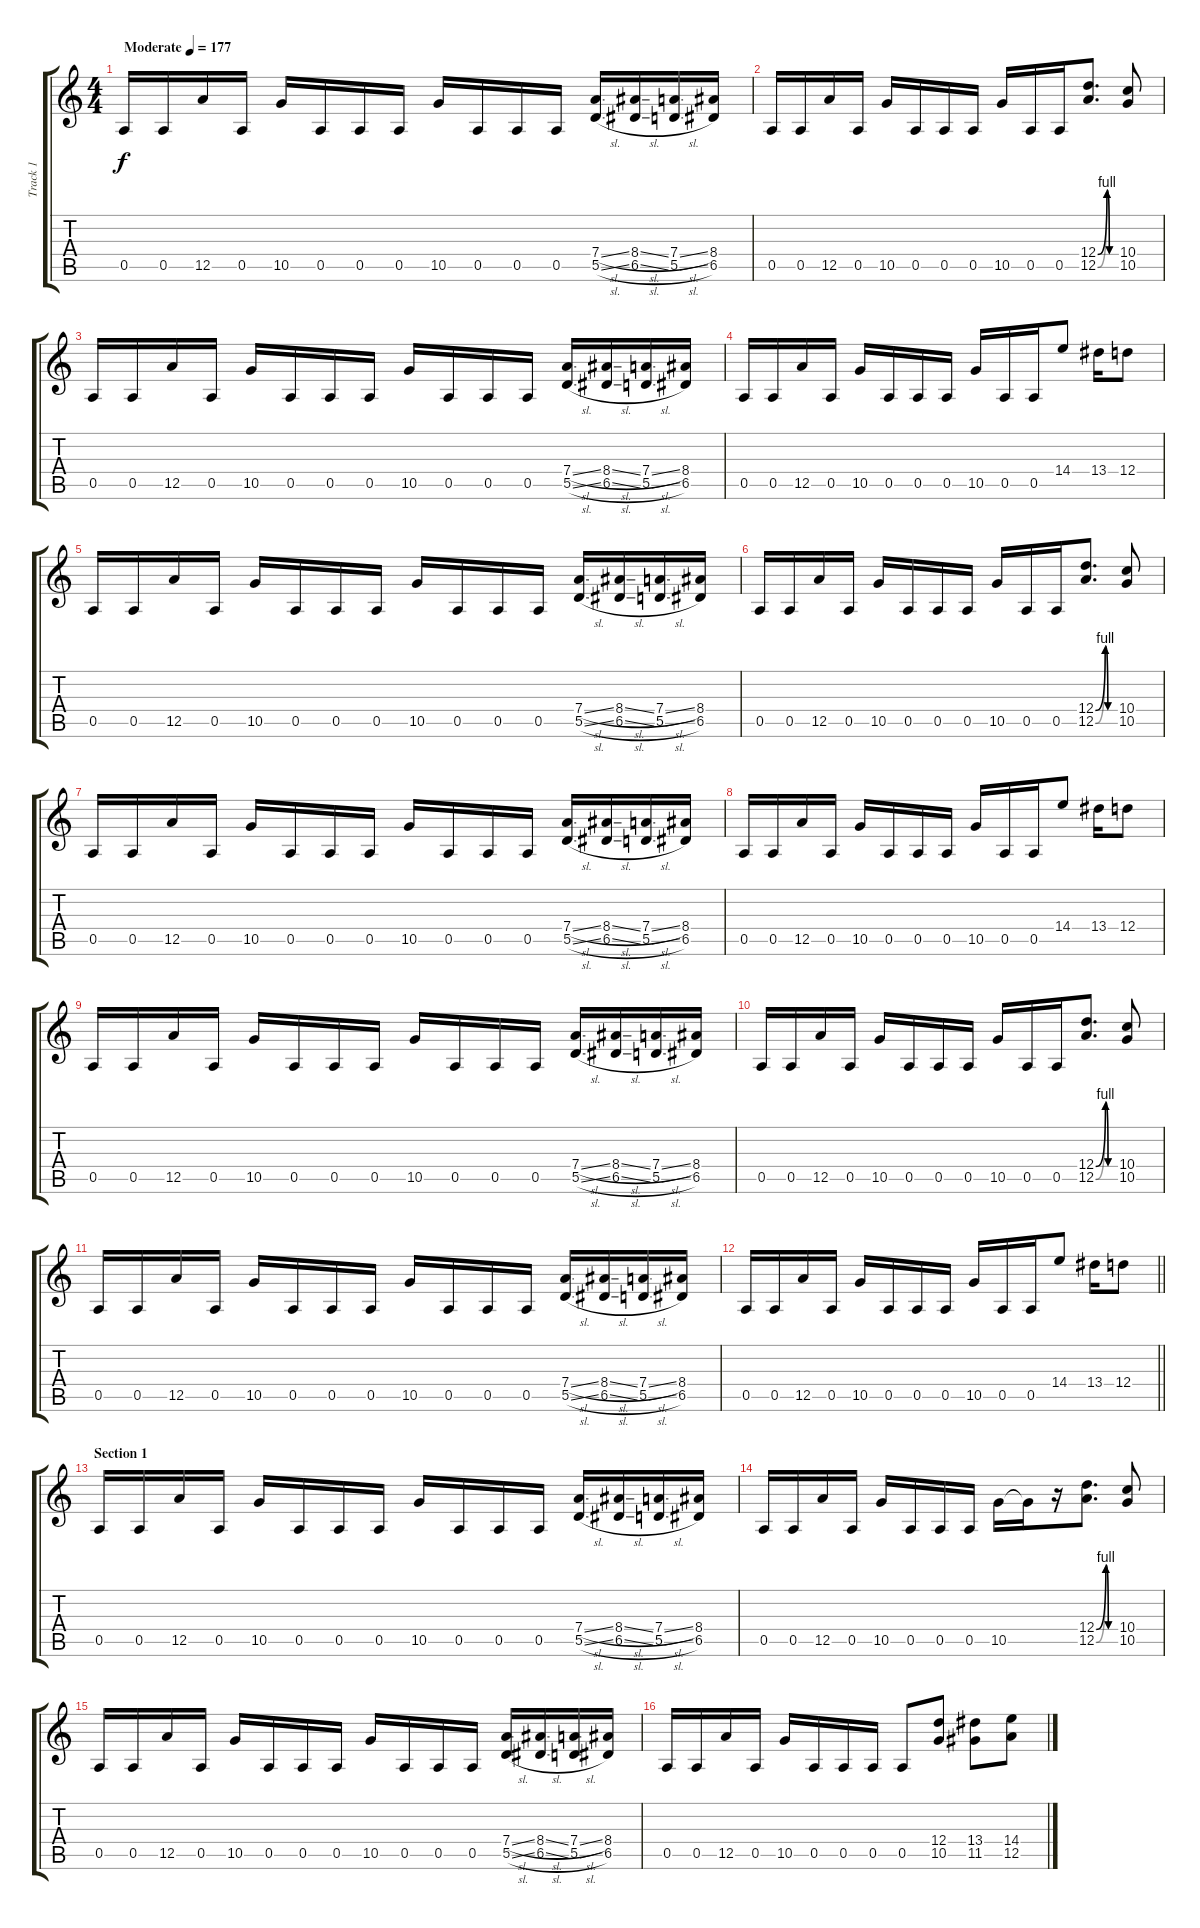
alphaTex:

\track ("Track 1" "Track 1") {instrument distortionguitar}
\staff {score tabs}
\tuning (E4 B3 G3 D3 A2 E2) {hide}
\ts (4 4)
\tempo (177 "Moderate")
\clef g2
\ks c
0.5.16{dy f instrument distortionguitar} 0.5.16 12.5.16 0.5.16 10.5.16 0.5.16 0.5.16 0.5.16 10.5.16 0.5.16 0.5.16 0.5.16 (7.4{sl} 5.5{sl}).16 (8.4{sl} 6.5{sl}).16 (7.4{sl} 5.5{sl}).16 (8.4 6.5).16 |
0.5.16 0.5.16 12.5.16 0.5.16 10.5.16 0.5.16 0.5.16 0.5.16 10.5.16 0.5.16 0.5.16 (12.4{be (custom 0 0 30 4 38 0 45 0 60 0)} 12.5{be (custom 0 0 30 4 38 0 45 0 60 0)}).8{d} (10.4 10.5).8 |
0.5.16 0.5.16 12.5.16 0.5.16 10.5.16 0.5.16 0.5.16 0.5.16 10.5.16 0.5.16 0.5.16 0.5.16 (7.4{sl} 5.5{sl}).16 (8.4{sl} 6.5{sl}).16 (7.4{sl} 5.5{sl}).16 (8.4 6.5).16 |
0.5.16 0.5.16 12.5.16 0.5.16 10.5.16 0.5.16 0.5.16 0.5.16 10.5.16 0.5.16 0.5.16 14.4.8 13.4.16 12.4.8 |
0.5.16 0.5.16 12.5.16 0.5.16 10.5.16 0.5.16 0.5.16 0.5.16 10.5.16 0.5.16 0.5.16 0.5.16 (7.4{sl} 5.5{sl}).16 (8.4{sl} 6.5{sl}).16 (7.4{sl} 5.5{sl}).16 (8.4 6.5).16 |
0.5.16 0.5.16 12.5.16 0.5.16 10.5.16 0.5.16 0.5.16 0.5.16 10.5.16 0.5.16 0.5.16 (12.4{be (custom 0 0 30 4 38 0 45 0 60 0)} 12.5{be (custom 0 0 30 4 38 0 45 0 60 0)}).8{d} (10.4 10.5).8 |
0.5.16 0.5.16 12.5.16 0.5.16 10.5.16 0.5.16 0.5.16 0.5.16 10.5.16 0.5.16 0.5.16 0.5.16 (7.4{sl} 5.5{sl}).16 (8.4{sl} 6.5{sl}).16 (7.4{sl} 5.5{sl}).16 (8.4 6.5).16 |
0.5.16 0.5.16 12.5.16 0.5.16 10.5.16 0.5.16 0.5.16 0.5.16 10.5.16 0.5.16 0.5.16 14.4.8 13.4.16 12.4.8 |
0.5.16 0.5.16 12.5.16 0.5.16 10.5.16 0.5.16 0.5.16 0.5.16 10.5.16 0.5.16 0.5.16 0.5.16 (7.4{sl} 5.5{sl}).16 (8.4{sl} 6.5{sl}).16 (7.4{sl} 5.5{sl}).16 (8.4 6.5).16 |
0.5.16 0.5.16 12.5.16 0.5.16 10.5.16 0.5.16 0.5.16 0.5.16 10.5.16 0.5.16 0.5.16 (12.4{be (custom 0 0 30 4 38 0 45 0 60 0)} 12.5{be (custom 0 0 30 4 38 0 45 0 60 0)}).8{d} (10.4 10.5).8 |
0.5.16 0.5.16 12.5.16 0.5.16 10.5.16 0.5.16 0.5.16 0.5.16 10.5.16 0.5.16 0.5.16 0.5.16 (7.4{sl} 5.5{sl}).16 (8.4{sl} 6.5{sl}).16 (7.4{sl} 5.5{sl}).16 (8.4 6.5).16 |
\barLineRight lightlight
0.5.16 0.5.16 12.5.16 0.5.16 10.5.16 0.5.16 0.5.16 0.5.16 10.5.16 0.5.16 0.5.16 14.4.8 13.4.16 12.4.8 |
\section ("" "Section 1")
0.5.16 0.5.16 12.5.16 0.5.16 10.5.16 0.5.16 0.5.16 0.5.16 10.5.16 0.5.16 0.5.16 0.5.16 (7.4{sl} 5.5{sl}).16 (8.4{sl} 6.5{sl}).16 (7.4{sl} 5.5{sl}).16 (8.4 6.5).16 |
0.5.16 0.5.16 12.5.16 0.5.16 10.5.16 0.5.16 0.5.16 0.5.16 10.5.16 10.5{t}.16 r.16 (12.4{be (custom 0 0 30 4 38 0 45 0 60 0)} 12.5{be (custom 0 0 30 4 38 0 45 0 60 0)}).8{d} (10.4 10.5).8 |
0.5.16 0.5.16 12.5.16 0.5.16 10.5.16 0.5.16 0.5.16 0.5.16 10.5.16 0.5.16 0.5.16 0.5.16 (7.4{sl} 5.5{sl}).16 (8.4{sl} 6.5{sl}).16 (7.4{sl} 5.5{sl}).16 (8.4 6.5).16 |
0.5.16 0.5.16 12.5.16 0.5.16 10.5.16 0.5.16 0.5.16 0.5.16 0.5.8 (12.4 10.5).8 (13.4 11.5).8 (14.4 12.5).8
